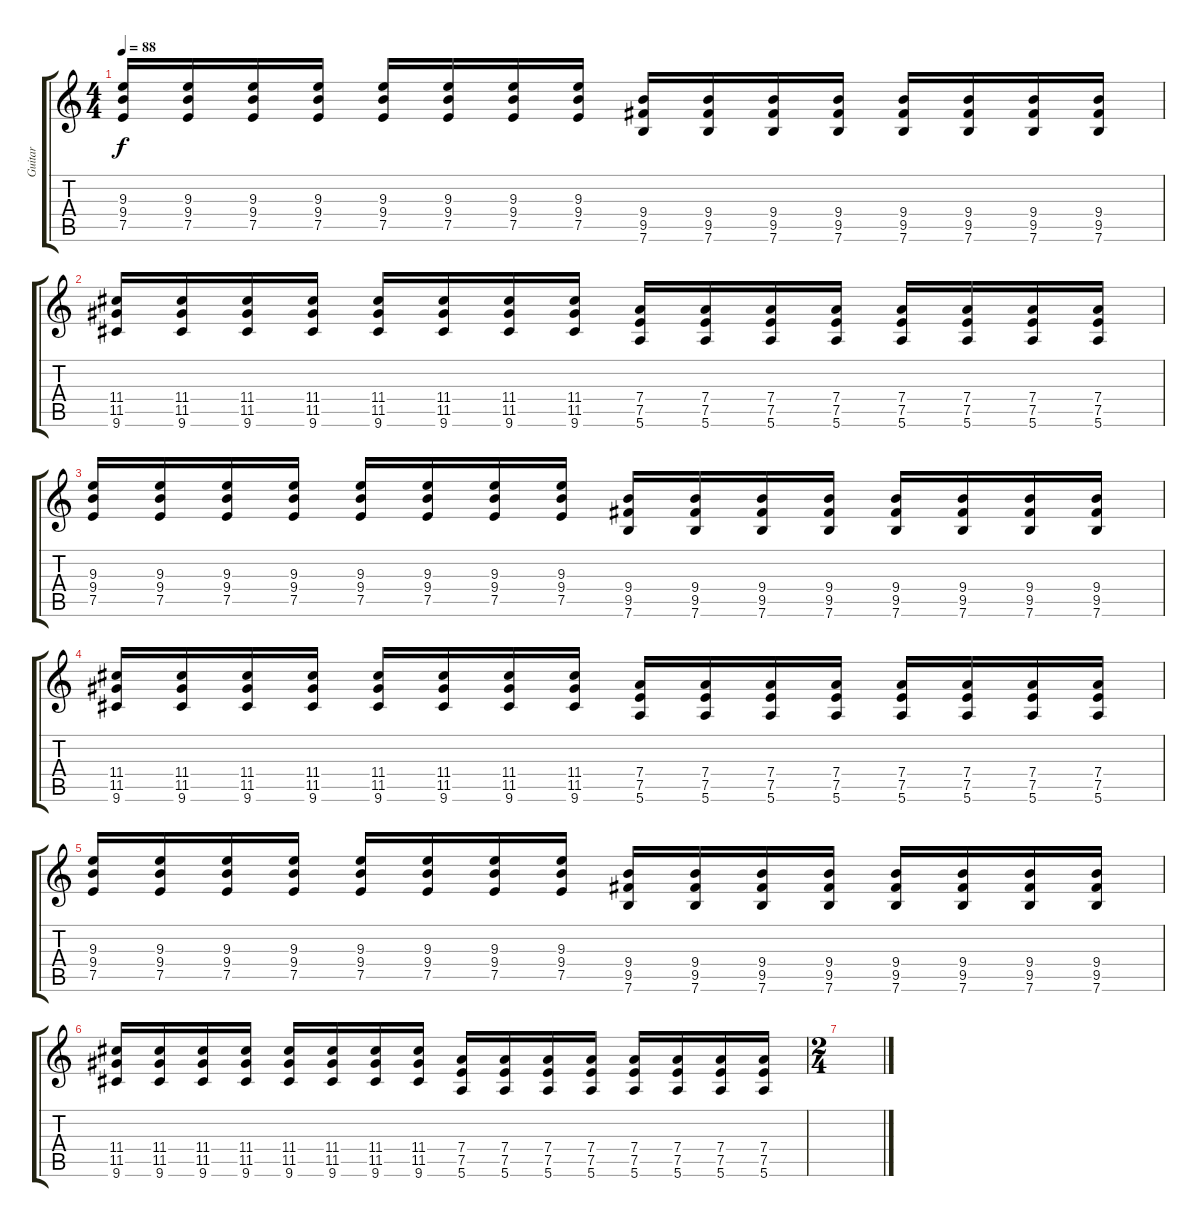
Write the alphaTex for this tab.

\track ("Guitar" "Guitar") {instrument distortionguitar}
\staff {score tabs}
\tuning (E4 B3 G3 D3 A2 E2) {hide}
\ts (4 4)
\tempo 88
\clef g2
\ks c
(9.3 9.4 7.5).16{dy f} (9.3 9.4 7.5).16 (9.3 9.4 7.5).16 (9.3 9.4 7.5).16 (9.3 9.4 7.5).16 (9.3 9.4 7.5).16 (9.3 9.4 7.5).16 (9.3 9.4 7.5).16 (9.4 9.5 7.6).16 (9.4 9.5 7.6).16 (9.4 9.5 7.6).16 (9.4 9.5 7.6).16 (9.4 9.5 7.6).16 (9.4 9.5 7.6).16 (9.4 9.5 7.6).16 (9.4 9.5 7.6).16 |
(11.4 11.5 9.6).16 (11.4 11.5 9.6).16 (11.4 11.5 9.6).16 (11.4 11.5 9.6).16 (11.4 11.5 9.6).16 (11.4 11.5 9.6).16 (11.4 11.5 9.6).16 (11.4 11.5 9.6).16 (7.4 7.5 5.6).16 (7.4 7.5 5.6).16 (7.4 7.5 5.6).16 (7.4 7.5 5.6).16 (7.4 7.5 5.6).16 (7.4 7.5 5.6).16 (7.4 7.5 5.6).16 (7.4 7.5 5.6).16 |
(9.3 9.4 7.5).16{volume 0} (9.3 9.4 7.5).16 (9.3 9.4 7.5).16 (9.3 9.4 7.5).16 (9.3 9.4 7.5).16 (9.3 9.4 7.5).16 (9.3 9.4 7.5).16 (9.3 9.4 7.5).16 (9.4 9.5 7.6).16 (9.4 9.5 7.6).16 (9.4 9.5 7.6).16 (9.4 9.5 7.6).16 (9.4 9.5 7.6).16 (9.4 9.5 7.6).16 (9.4 9.5 7.6).16 (9.4 9.5 7.6).16 |
(11.4 11.5 9.6).16 (11.4 11.5 9.6).16 (11.4 11.5 9.6).16 (11.4 11.5 9.6).16 (11.4 11.5 9.6).16 (11.4 11.5 9.6).16 (11.4 11.5 9.6).16 (11.4 11.5 9.6).16 (7.4 7.5 5.6).16 (7.4 7.5 5.6).16 (7.4 7.5 5.6).16 (7.4 7.5 5.6).16 (7.4 7.5 5.6).16 (7.4 7.5 5.6).16 (7.4 7.5 5.6).16 (7.4 7.5 5.6).16 |
(9.3 9.4 7.5).16 (9.3 9.4 7.5).16 (9.3 9.4 7.5).16 (9.3 9.4 7.5).16 (9.3 9.4 7.5).16 (9.3 9.4 7.5).16 (9.3 9.4 7.5).16 (9.3 9.4 7.5).16 (9.4 9.5 7.6).16 (9.4 9.5 7.6).16 (9.4 9.5 7.6).16 (9.4 9.5 7.6).16 (9.4 9.5 7.6).16 (9.4 9.5 7.6).16 (9.4 9.5 7.6).16 (9.4 9.5 7.6).16 |
(11.4 11.5 9.6).16 (11.4 11.5 9.6).16 (11.4 11.5 9.6).16 (11.4 11.5 9.6).16 (11.4 11.5 9.6).16 (11.4 11.5 9.6).16 (11.4 11.5 9.6).16 (11.4 11.5 9.6).16 (7.4 7.5 5.6).16 (7.4 7.5 5.6).16 (7.4 7.5 5.6).16 (7.4 7.5 5.6).16 (7.4 7.5 5.6).16 (7.4 7.5 5.6).16 (7.4 7.5 5.6).16 (7.4 7.5 5.6).16 |
\ts (2 4)
